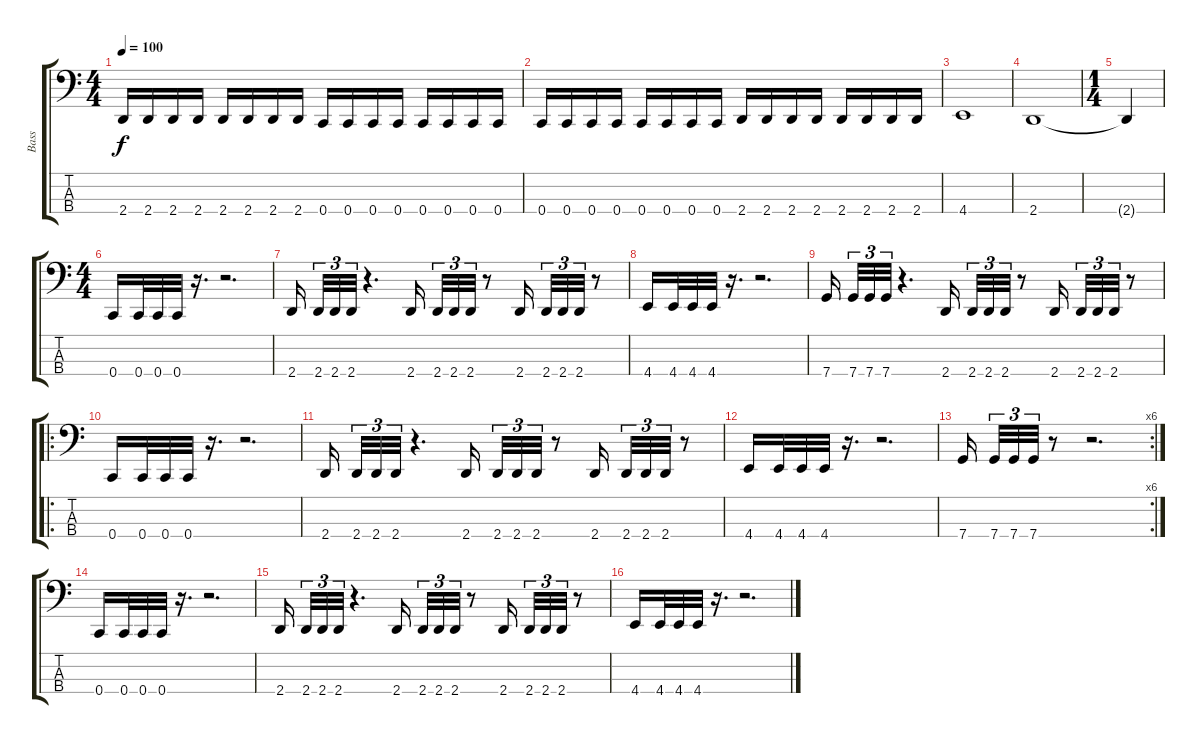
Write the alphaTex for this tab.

\track ("Bass" "Bass") {instrument electricbasspick}
\staff {score tabs}
\tuning (F2 C2 G1 C1) {hide}
\ts (4 4)
\tempo 100
\clef f4
\ks c
2.4.16{dy f} 2.4.16 2.4.16 2.4.16 2.4.16 2.4.16 2.4.16 2.4.16 0.4.16 0.4.16 0.4.16 0.4.16 0.4.16 0.4.16 0.4.16 0.4.16 |
0.4.16 0.4.16 0.4.16 0.4.16 0.4.16 0.4.16 0.4.16 0.4.16 2.4.16 2.4.16 2.4.16 2.4.16 2.4.16 2.4.16 2.4.16 2.4.16 |
4.4.1 |
2.4.1 |
\ts (1 4)
2.4{t}.4 |
\ts (4 4)
0.4.16 0.4.32 0.4.32 0.4.32 r.16{d} r.2{d} |
2.4.16{beam splitsecondary} 2.4.32{tu (3 2)} 2.4.32{tu (3 2)} 2.4.32{tu (3 2)} r.4{d} 2.4.16{beam splitsecondary} 2.4.32{tu (3 2)} 2.4.32{tu (3 2)} 2.4.32{tu (3 2)} r.8 2.4.16{beam splitsecondary} 2.4.32{tu (3 2)} 2.4.32{tu (3 2)} 2.4.32{tu (3 2)} r.8 |
4.4.16 4.4.32 4.4.32 4.4.32 r.16{d} r.2{d} |
7.4.16{beam splitsecondary} 7.4.32{tu (3 2)} 7.4.32{tu (3 2)} 7.4.32{tu (3 2)} r.4{d} 2.4.16{beam splitsecondary} 2.4.32{tu (3 2)} 2.4.32{tu (3 2)} 2.4.32{tu (3 2)} r.8 2.4.16{beam splitsecondary} 2.4.32{tu (3 2)} 2.4.32{tu (3 2)} 2.4.32{tu (3 2)} r.8 |
\ro
0.4.16 0.4.32 0.4.32 0.4.32 r.16{d} r.2{d} |
2.4.16{beam splitsecondary} 2.4.32{tu (3 2)} 2.4.32{tu (3 2)} 2.4.32{tu (3 2)} r.4{d} 2.4.16{beam splitsecondary} 2.4.32{tu (3 2)} 2.4.32{tu (3 2)} 2.4.32{tu (3 2)} r.8 2.4.16{beam splitsecondary} 2.4.32{tu (3 2)} 2.4.32{tu (3 2)} 2.4.32{tu (3 2)} r.8 |
4.4.16 4.4.32 4.4.32 4.4.32 r.16{d} r.2{d} |
\rc 6
7.4.16{beam splitsecondary} 7.4.32{tu (3 2)} 7.4.32{tu (3 2)} 7.4.32{tu (3 2)} r.8 r.2{d} |
0.4.16 0.4.32 0.4.32 0.4.32 r.16{d} r.2{d} |
2.4.16{beam splitsecondary} 2.4.32{tu (3 2)} 2.4.32{tu (3 2)} 2.4.32{tu (3 2)} r.4{d} 2.4.16{beam splitsecondary} 2.4.32{tu (3 2)} 2.4.32{tu (3 2)} 2.4.32{tu (3 2)} r.8 2.4.16{beam splitsecondary} 2.4.32{tu (3 2)} 2.4.32{tu (3 2)} 2.4.32{tu (3 2)} r.8 |
4.4.16 4.4.32 4.4.32 4.4.32 r.16{d} r.2{d}
